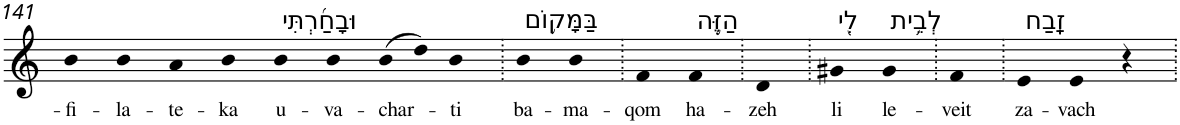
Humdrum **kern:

**kern	**text
*part1	*part1
*staff1	*staff1
*I"Piano	*
*I'Pno	*
!!LO:PB:g=z
*clefG2	*
*k[]	*
=141	=141
!	!LO:LY:b
4b	-fi-
!	!LO:LY:b
4b	-la-
!	!LO:LY:b
4a	-te-
!	!LO:LY:b
4b	-ka
!LO:TX:a:t=וּבָחַ֜רְתִּי	!
!	!LO:LY:b
4b	u-
!	!LO:LY:b
4b	-va-
!	!LO:LY:b
(>8b	-char-
8dd)	.
!	!LO:LY:b
4b	-ti
=142.	=142.
!LO:TX:a:t=בַּמָּק֥וֹם	!
!	!LO:LY:b
4b	ba-
!	!LO:LY:b
4b	-ma-
=143.	=143.
!	!LO:LY:b
4f	-qom
!LO:TX:a:t=הַזֶּ֛ה	!
!	!LO:LY:b
4f	ha-
=144.	=144.
!	!LO:LY:b
4d	-zeh
=145.	=145.
!LO:TX:a:t=לִ֖י	!
!	!LO:LY:b
4g#X	li
!LO:TX:a:t=לְבֵ֥ית	!
!	!LO:LY:b
4g#	le-
=146.	=146.
!	!LO:LY:b
4f	-veit
=147.	=147.
!LO:TX:a:t=זָֽבַח	!
!	!LO:LY:b
4e	za-
!	!LO:LY:b
4e	-vach
4r	.
=.	=.
*-	*-
